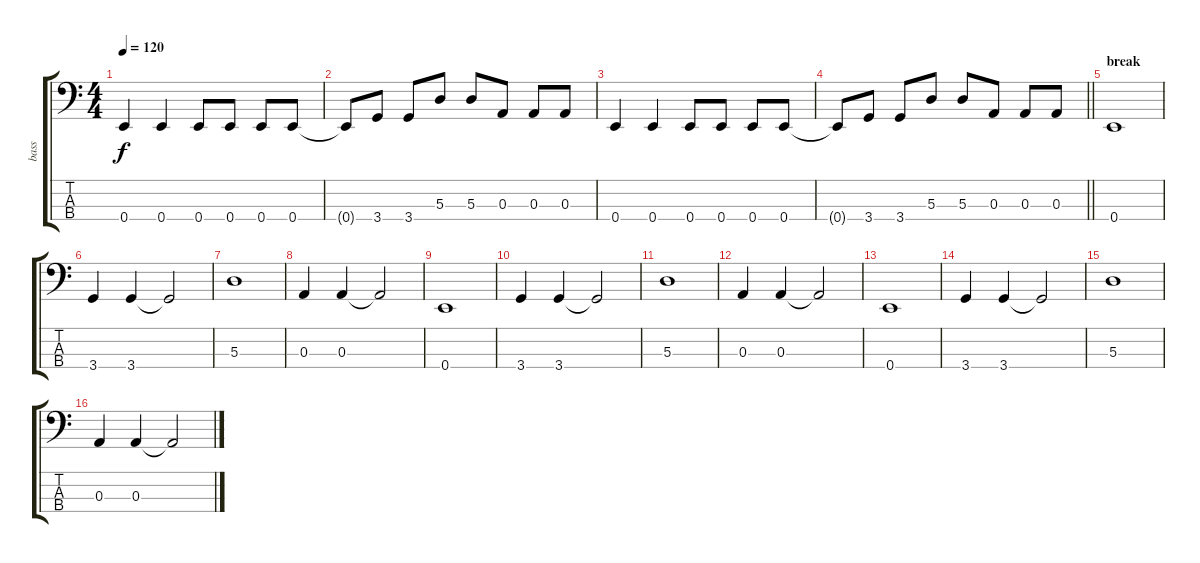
\track ("bass" "bass") {instrument electricbassfinger}
\staff {score tabs}
\tuning (G2 D2 A1 E1) {hide}
\ts (4 4)
\tempo 120
\clef f4
\ks c
0.4.4{dy f} 0.4.4 0.4.8 0.4.8 0.4.8 0.4.8 |
0.4{t}.8 3.4.8 3.4.8 5.3.8 5.3.8 0.3.8 0.3.8 0.3.8 |
0.4.4 0.4.4 0.4.8 0.4.8 0.4.8 0.4.8 |
\barLineRight lightlight
0.4{t}.8 3.4.8 3.4.8 5.3.8 5.3.8 0.3.8 0.3.8 0.3.8 |
\section ("" "break")
0.4.1 |
3.4.4 3.4.4 3.4{t}.2 |
5.3.1 |
0.3.4 0.3.4 0.3{t}.2 |
0.4.1 |
3.4.4 3.4.4 3.4{t}.2 |
5.3.1 |
0.3.4 0.3.4 0.3{t}.2 |
0.4.1 |
3.4.4 3.4.4 3.4{t}.2 |
5.3.1 |
0.3.4 0.3.4 0.3{t}.2
